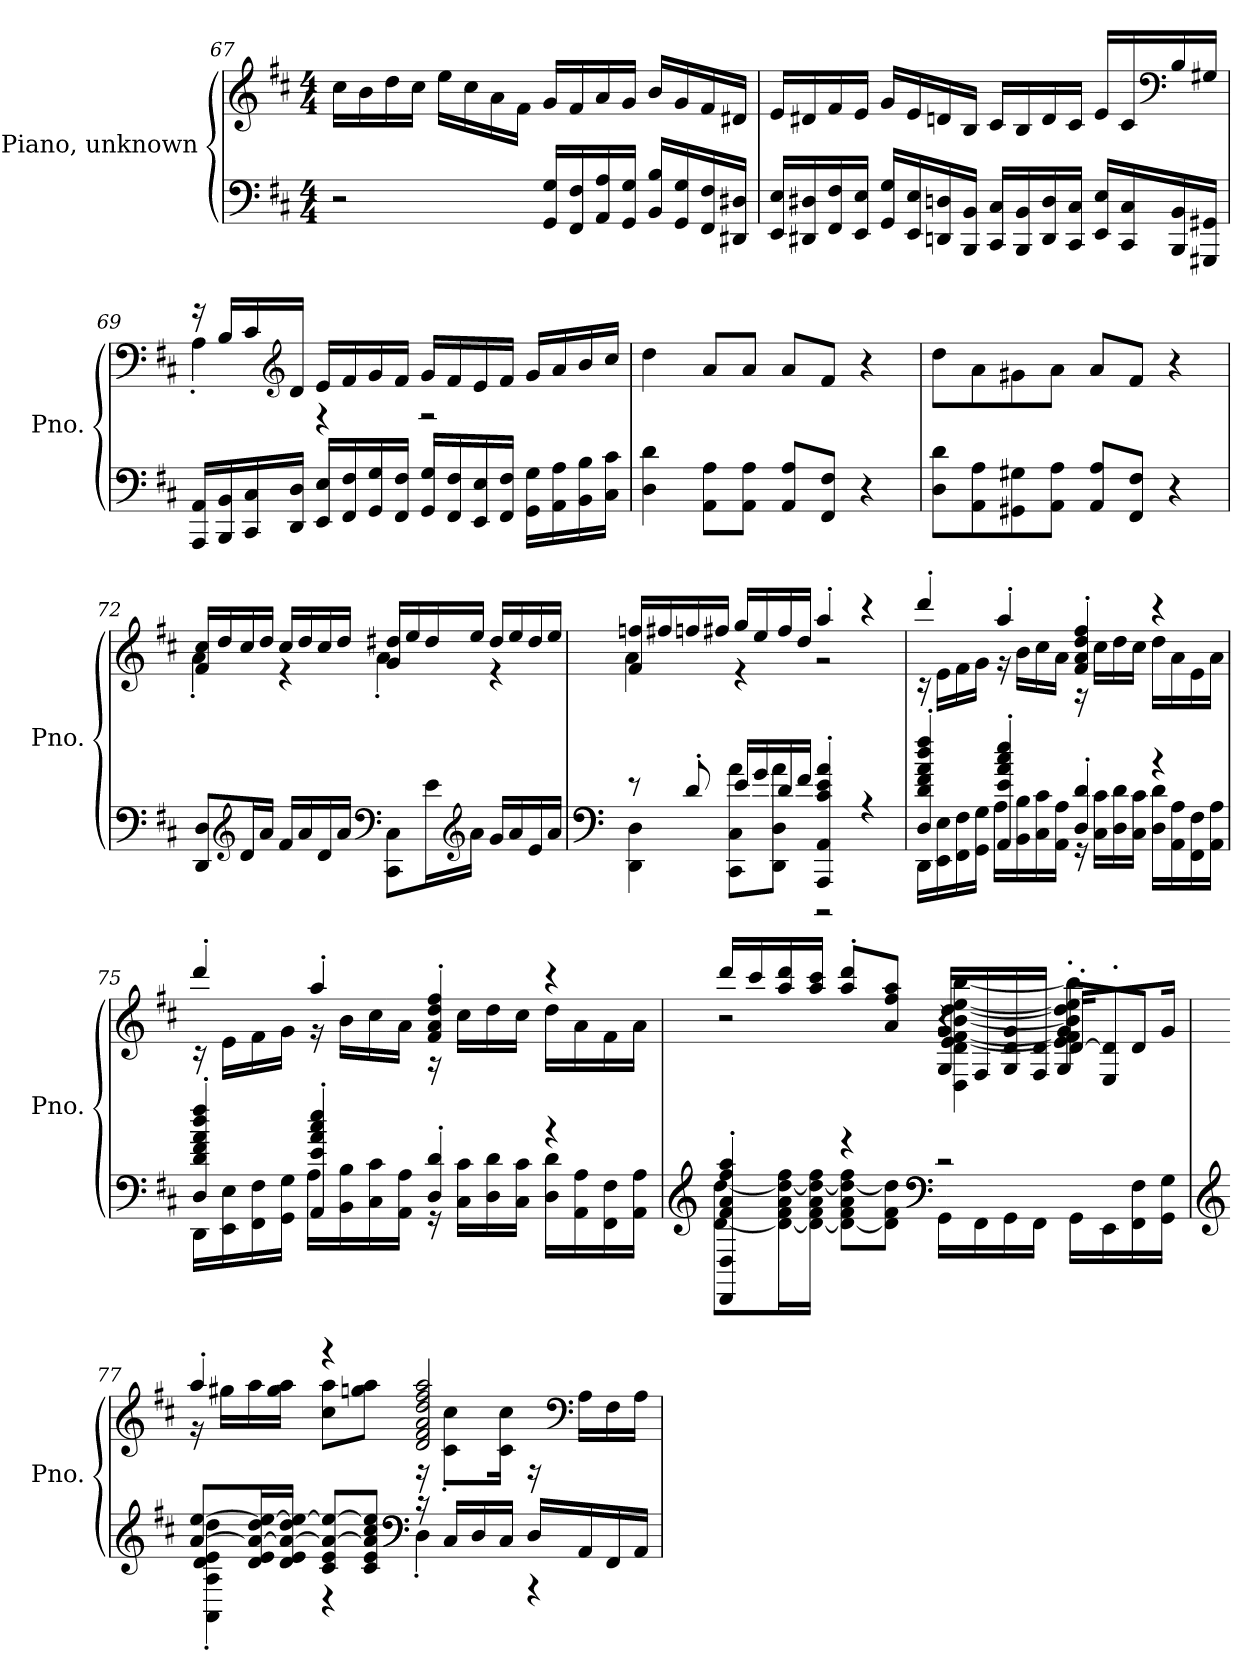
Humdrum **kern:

**kern	**kern
*part1	*part1
*staff2	*staff1
*I"Piano, unknown	*
*I'Pno.	*
*clefF4	*clefG2
*k[f#c#]	*k[f#c#]
*M4/4	*M4/4
=67	=67
2r	16cc#\LL
.	16b\
.	16dd\
.	16cc#\JJ
.	16ee\LL
.	16cc#\
.	16a\
.	16f#\JJ
16GG/ 16G/LL	16g/LL
16FF#/ 16F#/	16f#/
16AA/ 16A/	16a/
16GG/ 16G/JJ	16g/JJ
16BB/ 16B/LL	16b/LL
16GG/ 16G/	16g/
16FF#/ 16F#/	16f#/
16DD#X/ 16D#X/JJ	16d#X/JJ
!!LO:LB:g=z
=68	=68
16EE/ 16E/LL	16e/LL
16DD#X/ 16D#X/	16d#X/
16FF#/ 16F#/	16f#/
16EE/ 16E/JJ	16e/JJ
16GG/ 16G/LL	16g/LL
16EE/ 16E/	16e/
16DDn/ 16Dn/	16dn/
16BBB/ 16BB/JJ	16B/JJ
16CC#/ 16C#/LL	16c#/LL
16BBB/ 16BB/	16B/
16DD/ 16D/	16d/
16CC#/ 16C#/JJ	16c#/JJ
16EE/ 16E/LL	16e/LL
16CC#/ 16C#/	16c#/
*	*clefF4
16BBB/ 16BB/	16B/
16GGG#X/ 16GG#X/JJ	16G#X/JJ
=69	=69
*	*^
16AAA/ 16AA/LL	16r	4A'\
16BBB/ 16BB/	16B/LL	.
16CC#/ 16C#/	16c#/	.
*	*clefG2	*
16DD/ 16D/JJ	16d/JJ	.
16EE/ 16E/LL	16e/LL	4r
16FF#/ 16F#/	16f#/	.
16GG/ 16G/	16g/	.
16FF#/ 16F#/JJ	16f#/JJ	.
16GG/ 16G/LL	16g/LL	2r
16FF#/ 16F#/	16f#/	.
16EE/ 16E/	16e/	.
16FF#/ 16F#/JJ	16f#/JJ	.
16GG\ 16G\LL	16g/LL	.
16AA\ 16A\	16a/	.
16BB\ 16B\	16b/	.
16C#\ 16c#\JJ	16cc#/JJ	.
*	*v	*v
!!LO:LB:g=z
=70	=70
4D\ 4d\	4dd\
8AA\ 8A\L	8a/L
8AA\ 8A\J	8a/J
8AA/ 8A/L	8a/L
8FF#/ 8F#/J	8f#/J
4r	4r
=71	=71
8D\ 8d\L	8dd\L
8AA\ 8A\	8a\
8GG#X\ 8G#X\	8g#X\
8AA\ 8A\J	8a\J
8AA/ 8A/L	8a/L
8FF#/ 8F#/J	8f#/J
4r	4r
=72	=72
*	*^
8DD/ 8D/L	16f#/ 16cc#/LL	4a'\
.	16dd/	.
*clefG2	*	*
16d/L	16cc#/	.
16a/JJ	16dd/JJ	.
16f#/LL	16cc#/LL	4r
16a/	16dd/	.
16d/	16cc#/	.
16a/JJ	16dd/JJ	.
*clefF4	*	*
8CC#\ 8C#\L	16g/ 16dd#X/LL	4a'\
.	16ee/	.
16e\L	16dd#/	.
*clefG2	*	*
16a\JJ	16ee/JJ	.
16g/LL	16dd#/LL	4r
16a/	16ee/	.
16e/	16dd#/	.
16a/JJ	16ee/JJ	.
!!LO:LB:g=z	!!
=73	=73	=73
*clefF4	*	*
*^	*	*
8r	4DD\ 4D\	16f#/ 16ffn/LL	4a\
.	.	16ff#X/	.
8d'/	.	16ffn/	.
.	.	16ff#X/JJ	.
16e/LL	8CC#\ 8C#\ 8a\L	16gg/LL	4r
16g/	.	16ee/	.
16d/	8DD\ 8D\ 8a\J	16ff#/	.
16f#/JJ	.	16dd/JJ	.
4AAA/' 4AA/' 4c#/' 4e/' 4a/'	2r	4aa'/	2r
4r	.	4r	.
=74	=74	=74	=74
4D/' 4d/' 4f#/' 4a/' 4dd/' 4ff#/'	16DD\LL	4ddd'/	16r
.	16EE\ 16E\	.	16e\LL
.	16FF#\ 16F#\	.	16f#\
.	16GG\ 16G\JJ	.	16g\JJ
4AA/' 4e/' 4a/' 4cc#/' 4ee/'	16A\LL	4aa'/	16r
.	16BB\ 16B\	.	16b\LL
.	16C#\ 16c#\	.	16cc#\
.	16AA\ 16A\JJ	.	16a\JJ
4D/' 4d/'	16r	4f#/' 4a/' 4dd/' 4ff#/'	16r
.	16C#\ 16c#\LL	.	16cc#\LL
.	16D\ 16d\	.	16dd\
.	16C#\ 16c#\JJ	.	16cc#\JJ
4r	16D\ 16d\LL	4r	16dd\LL
.	16AA\ 16A\	.	16a\
.	16FF#\ 16F#\	.	16e\
.	16AA\ 16A\JJ	.	16a\JJ
!!LO:LB:g=z	!!
=75	=75	=75	=75
4D/' 4d/' 4f#/' 4a/' 4dd/' 4ff#/'	16DD\LL	4ddd'/	16r
.	16EE\ 16E\	.	16e\LL
.	16FF#\ 16F#\	.	16f#\
.	16GG\ 16G\JJ	.	16g\JJ
4AA/' 4e/' 4a/' 4cc#/' 4ee/'	16A\LL	4aa'/	16r
.	16BB\ 16B\	.	16b\LL
.	16C#\ 16c#\	.	16cc#\
.	16AA\ 16A\JJ	.	16a\JJ
4D/' 4d/'	16r	4f#/' 4a/' 4dd/' 4ff#/'	16r
.	16C#\ 16c#\LL	.	16cc#\LL
.	16D\ 16d\	.	16dd\
.	16C#\ 16c#\JJ	.	16cc#\JJ
4r	16D\ 16d\LL	4r	16dd\LL
.	16AA\ 16A\	.	16a\
.	16FF#\ 16F#\	.	16f#\
.	16AA\ 16A\JJ	.	16a\JJ
*	*	*v	*v
=76	=76	=76
*clefG2	*	*
*	*	*^
*	*	*	*^
4DD/' 4D/' 4f#/' 4a/' 4ff#/' 4aa/'	[8d\ [8dd\L	16ddd/LL	2r	2r
.	.	16ccc#/	.	.
.	16d\_ 16f#\ 16a\ 16dd\_ 16ff#\L	16aa/ 16ddd/	.	.
.	16d\_ 16f#\ 16a\ 16dd\_ 16ff#\JJ	16aa/ 16ccc#/JJ	.	.
4r	8d\_ 8f#\ 8a\ 8dd\_ 8ff#\L	8aa/' 8ddd/'L	.	.
.	8d\] 8f#\ 8dd\]J	8a/ 8ff#/ 8aa/J	.	.
*clefF4	*	*	*	*
2r	16GG\LL	16G/ 16g/LL	4D\ 4d\ [4e\ [4f#\ [4b\ [4dd\ [4ee\ [4bb\	4r
.	16FF#\	16F#/	.	.
.	16GG\	16G/ 16d/ 16g/	.	.
.	16FF#\JJ	16F#/ 16d/JJ	.	.
.	16GG\LL	[16d'/KL	4e\] 4f#\] 4b\] 4dd\] 4ee\] 4bb\]	8G/' 8g/'L
.	16EE\	8E/' 8d/]'	.	.
.	16FF#\ 16F#\	.	.	8d/J
.	16GG\ 16G\JJ	16g/Jk	.	.
*	*	*v	*v	*v
!!LO:PB:g=z
=77	=77	=77
*clefG2	*	*
*	*	*^
[8a/ [8ee/L	4AA\' 4A\' 4d\' 4e\' 4dd\'	4aa'/	16r
.	.	.	16gg#X\LL
16d/ 16e/ 16a/_ 16dd/ 16ee/_L	.	.	16aa\
16d/ 16e/ 16a/_ 16dd/ 16ee/_JJ	.	.	16gg#\ 16aa\JJ
8c#/ 8e/ 8a/_ 8ee/_L	4r	4r	8cc#\ 8aa\L
8c#/ 8e/ 8a/] 8cc#/ 8ee/]J	.	.	8ggn\ 8aa\J
*clefF4	*	*	*
16r	4D'\	2d/ 2f#/ 2a/ 2dd/ 2ff#/ 2aa/	16r
16C#/LL	.	.	8c#\' 8cc#\'L
16D/	.	.	.
16C#/JJ	.	.	16c#\ 16cc#\Jk
16D/LL	4r	.	16r
*	*	*clefF4	*
16AA/	.	.	16A\LL
16FF#/	.	.	16F#\
16AA/JJ	.	.	16A\JJ
*v	*v	*	*
*	*v	*v
=	=
*-	*-
